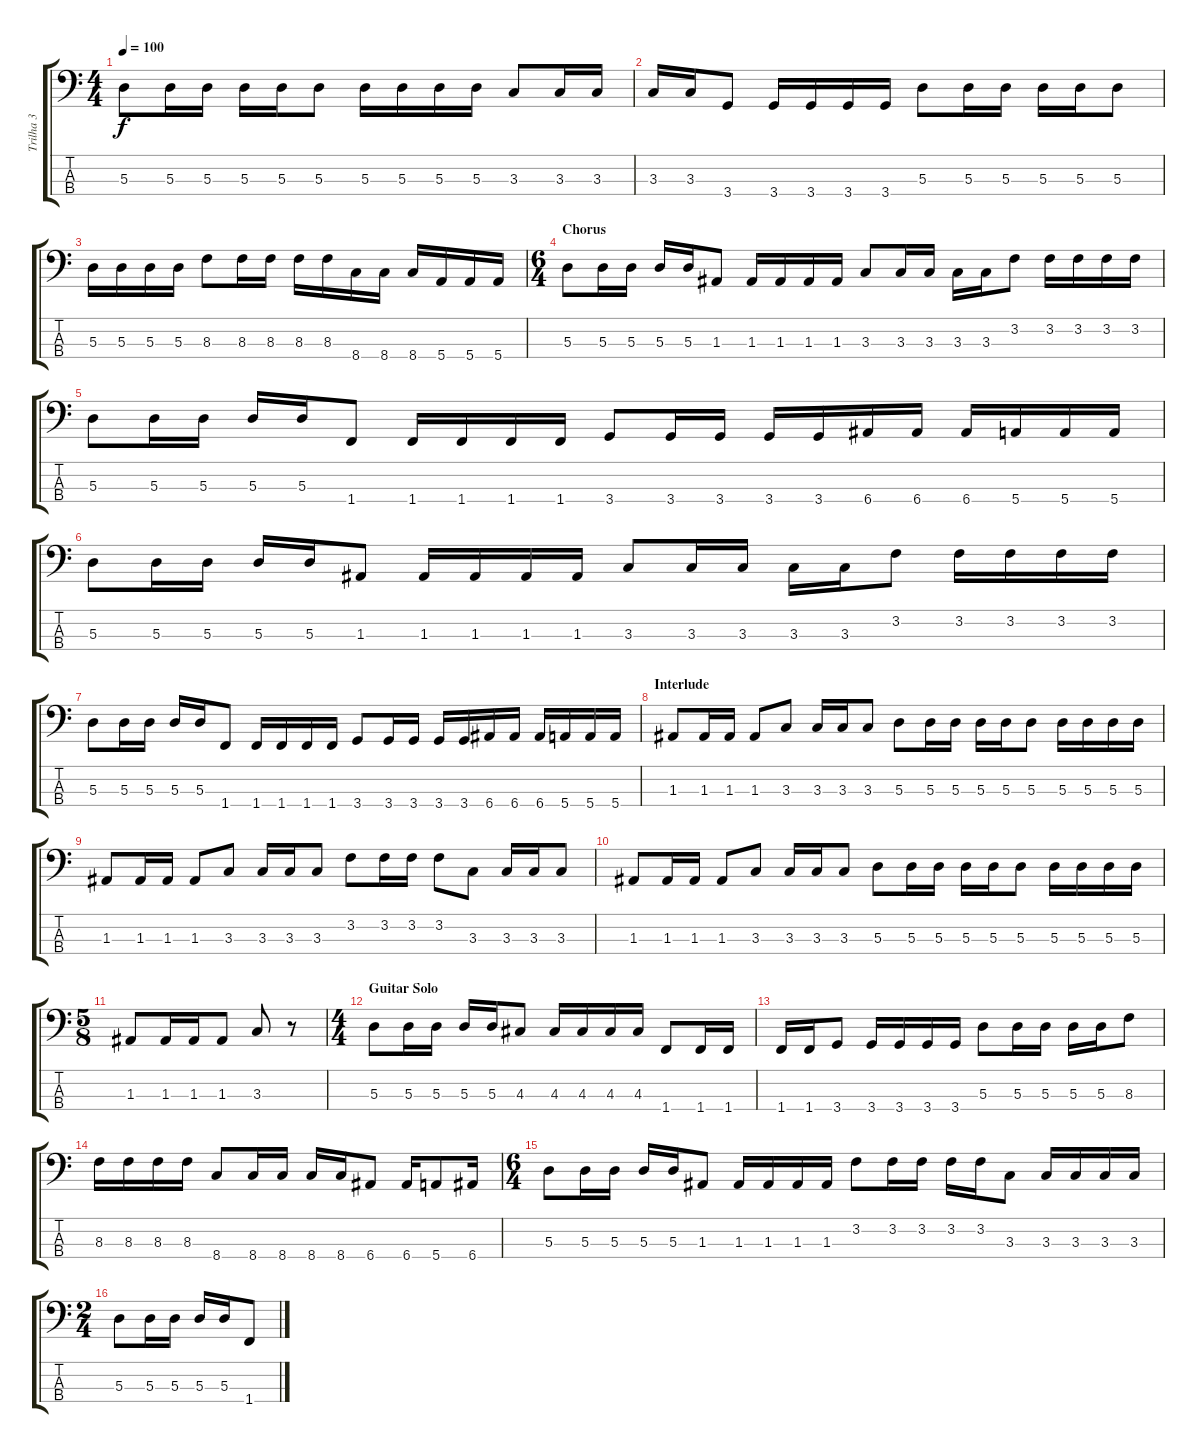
\track ("Trilha 3" "Trilha 3") {instrument electricbassfinger}
\staff {score tabs}
\tuning (G2 D2 A1 E1) {hide}
\ts (4 4)
\tempo 100
\clef f4
\ks c
5.3.8{dy f} 5.3.16 5.3.16 5.3.16 5.3.16 5.3.8 5.3.16 5.3.16 5.3.16 5.3.16 3.3.8 3.3.16 3.3.16 |
3.3.16 3.3.16 3.4.8 3.4.16 3.4.16 3.4.16 3.4.16 5.3.8 5.3.16 5.3.16 5.3.16 5.3.16 5.3.8 |
5.3.16 5.3.16 5.3.16 5.3.16 8.3.8 8.3.16 8.3.16 8.3.16 8.3.16 8.4.16 8.4.16 8.4.16 5.4.16 5.4.16 5.4.16 |
\ts (6 4)
\section ("" "Chorus")
5.3.8 5.3.16 5.3.16 5.3.16 5.3.16 1.3.8 1.3.16 1.3.16 1.3.16 1.3.16 3.3.8 3.3.16 3.3.16 3.3.16 3.3.16 3.2.8 3.2.16 3.2.16 3.2.16 3.2.16 |
5.3.8 5.3.16 5.3.16 5.3.16 5.3.16 1.4.8 1.4.16 1.4.16 1.4.16 1.4.16 3.4.8 3.4.16 3.4.16 3.4.16 3.4.16 6.4.16 6.4.16 6.4.16 5.4.16 5.4.16 5.4.16 |
5.3.8 5.3.16 5.3.16 5.3.16 5.3.16 1.3.8 1.3.16 1.3.16 1.3.16 1.3.16 3.3.8 3.3.16 3.3.16 3.3.16 3.3.16 3.2.8 3.2.16 3.2.16 3.2.16 3.2.16 |
5.3.8 5.3.16 5.3.16 5.3.16 5.3.16 1.4.8 1.4.16 1.4.16 1.4.16 1.4.16 3.4.8 3.4.16 3.4.16 3.4.16 3.4.16 6.4.16 6.4.16 6.4.16 5.4.16 5.4.16 5.4.16 |
\section ("" "Interlude")
1.3.8 1.3.16 1.3.16 1.3.8 3.3.8 3.3.16 3.3.16 3.3.8 5.3.8 5.3.16 5.3.16 5.3.16 5.3.16 5.3.8 5.3.16 5.3.16 5.3.16 5.3.16 |
1.3.8 1.3.16 1.3.16 1.3.8 3.3.8 3.3.16 3.3.16 3.3.8 3.2.8 3.2.16 3.2.16 3.2.8 3.3.8 3.3.16 3.3.16 3.3.8 |
1.3.8 1.3.16 1.3.16 1.3.8 3.3.8 3.3.16 3.3.16 3.3.8 5.3.8 5.3.16 5.3.16 5.3.16 5.3.16 5.3.8 5.3.16 5.3.16 5.3.16 5.3.16 |
\ts (5 8)
1.3.8 1.3.16 1.3.16 1.3.8 3.3.8 r.8 |
\ts (4 4)
\section ("" "Guitar Solo")
5.3.8 5.3.16 5.3.16 5.3.16 5.3.16 4.3.8 4.3.16 4.3.16 4.3.16 4.3.16 1.4.8 1.4.16 1.4.16 |
1.4.16 1.4.16 3.4.8 3.4.16 3.4.16 3.4.16 3.4.16 5.3.8 5.3.16 5.3.16 5.3.16 5.3.16 8.3.8 |
8.3.16 8.3.16 8.3.16 8.3.16 8.4.8 8.4.16 8.4.16 8.4.16 8.4.16 6.4.8 6.4.16 5.4.8 6.4.16 |
\ts (6 4)
5.3.8 5.3.16 5.3.16 5.3.16 5.3.16 1.3.8 1.3.16 1.3.16 1.3.16 1.3.16 3.2.8 3.2.16 3.2.16 3.2.16 3.2.16 3.3.8 3.3.16 3.3.16 3.3.16 3.3.16 |
\ts (2 4)
5.3.8 5.3.16 5.3.16 5.3.16 5.3.16 1.4.8
